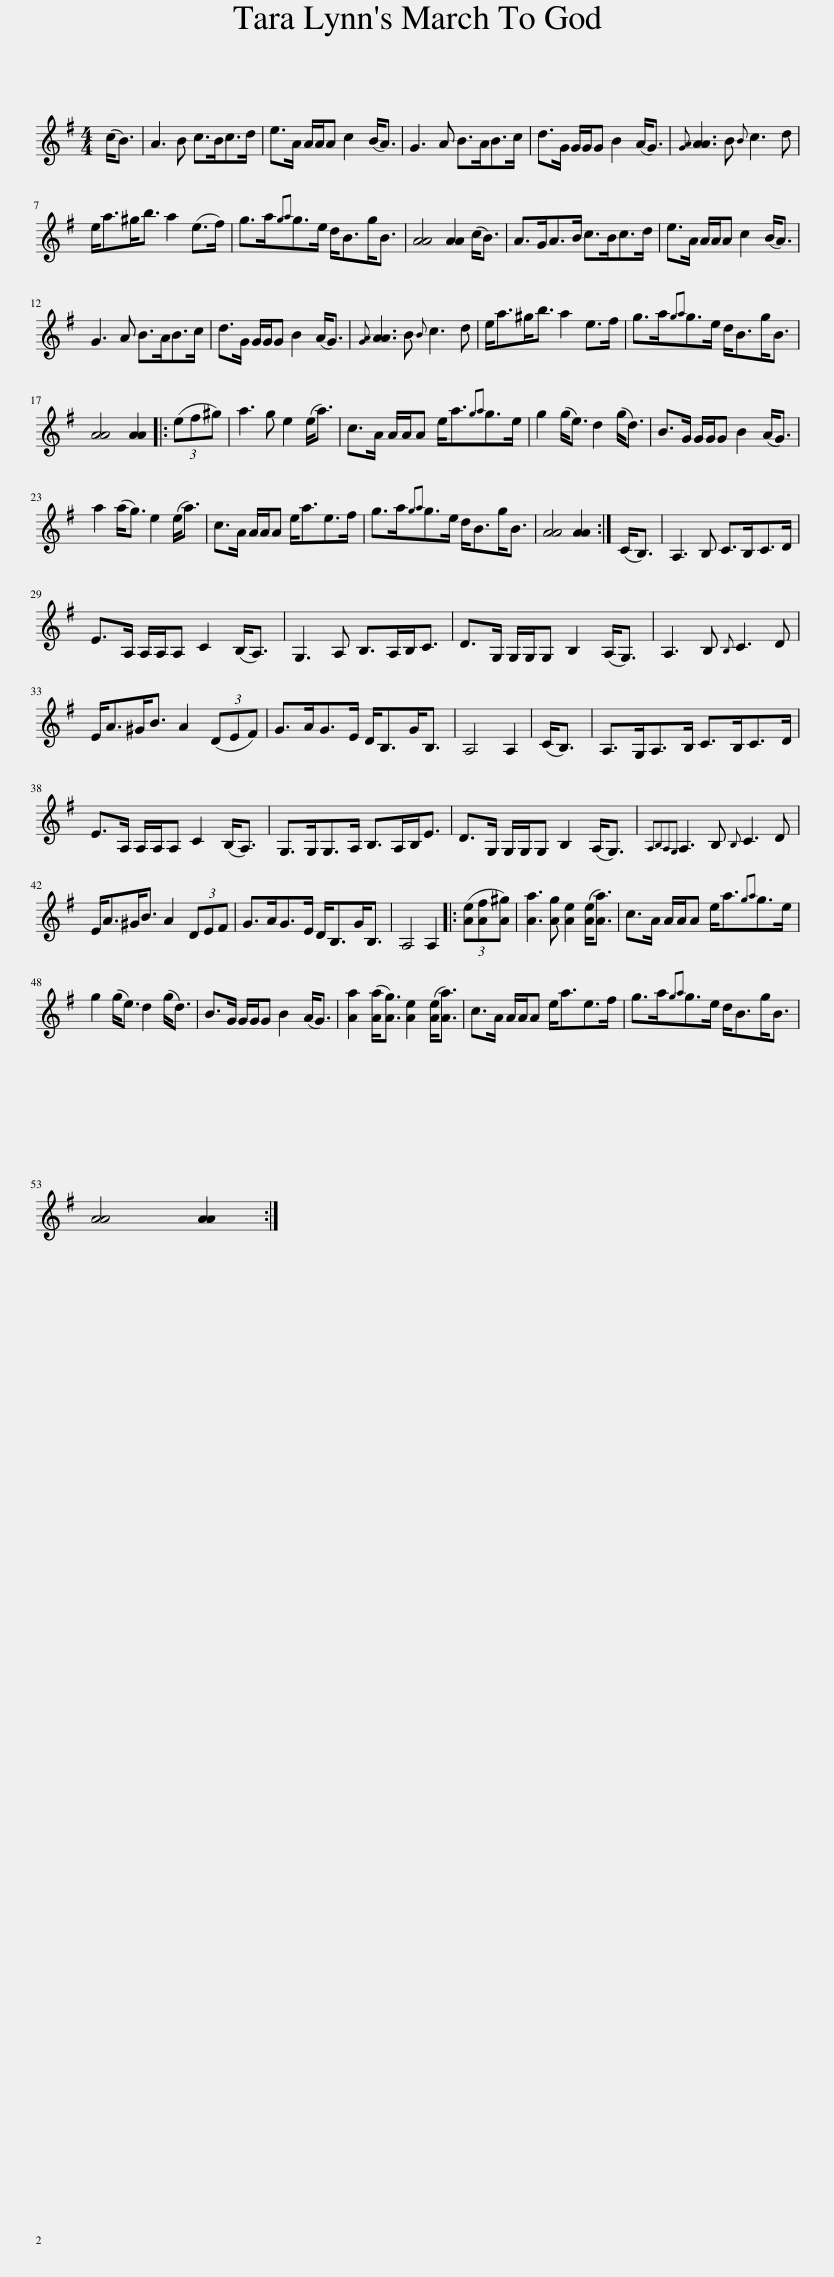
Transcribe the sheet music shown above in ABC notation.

X:1
L:1/8
M:4/4
I:linebreak $
K:G
V:1 treble
V:1
 (c<B) | A3 B c>Bc>d | e>A A/A/A c2 (B<A) | G3 A B>AB>c | d>G G/G/G B2 (A<G) | %5
{[GA]} [AA]3 B{B} c3 d |$ e<a^g<b a2 (e>f) | g>a{ga}g>e d<Bg<B | [AA]4 [AA]2 (c<B) | A>GA>B c>Bc>d | %10
 e>A A/A/A c2 (B<A) |$ G3 A B>AB>c | d>G G/G/G B2 (A<G) |{[GA]} [AA]3 B{B} c3 d | e<a^g<b a2 e>f | %15
 g>a{ga}g>e d<Bg<B |$ [AA]4 [AA]2 |: (3(ef^g) | a3 g e2 (e<a) | c>A A/A/A e<a{ga}g>e | %20
 g2 (g<e) d2 (g<d) | B>G G/G/G B2 (A<G) |$ a2 (a<g) e2 (e<a) | c>A A/A/A e<ae>f | g>a{ga}g>e d<Bg<B | %25
 [AA]4 [AA]2 :| (C<B,) | A,3 B, C>B,C>D |$ E>A, A,/A,/A, C2 (B,<A,) | G,3 A, B,>A,B,<C | %30
 D>G, G,/G,/G, B,2 (A,<G,) | A,3 B,{B,} C3 D |$ E<A^G<B A2 (3(DEF) | G>AG>E D<B,G<B, | A,4 A,2 | %35
 (C<B,) | A,>G,A,>B, C>B,C>D |$ E>A, A,/A,/A, C2 (B,<A,) | G,>G,G,>A, B,>A,B,<E | D>G, G,/G,/G, B,2 (A,<G,) | %40
{A,B,A,G,} A,3 B,{B,} C3 D |$ E<A^G<B A2 (3DEF | G>AG>E D<B,G<B, | A,4 A,2 |: (3([Ae][Af][A^g]) | %45
 [Aa]3 [Ag] [Ae]2 ([Ae]<[Aa]) | c>A A/A/A e<a{ga}g>e |$ g2 (g<e) d2 (g<d) | B>G G/G/G B2 (A<G) | [Aa]2 ([Aa]<[Ag]) [Ae]2 ([Ae]<[Aa]) | %50
 c>A A/A/A e<ae>f | g>a{ga}g>e d<Bg<B |$ [AA]4 [AA]2 :| %53
